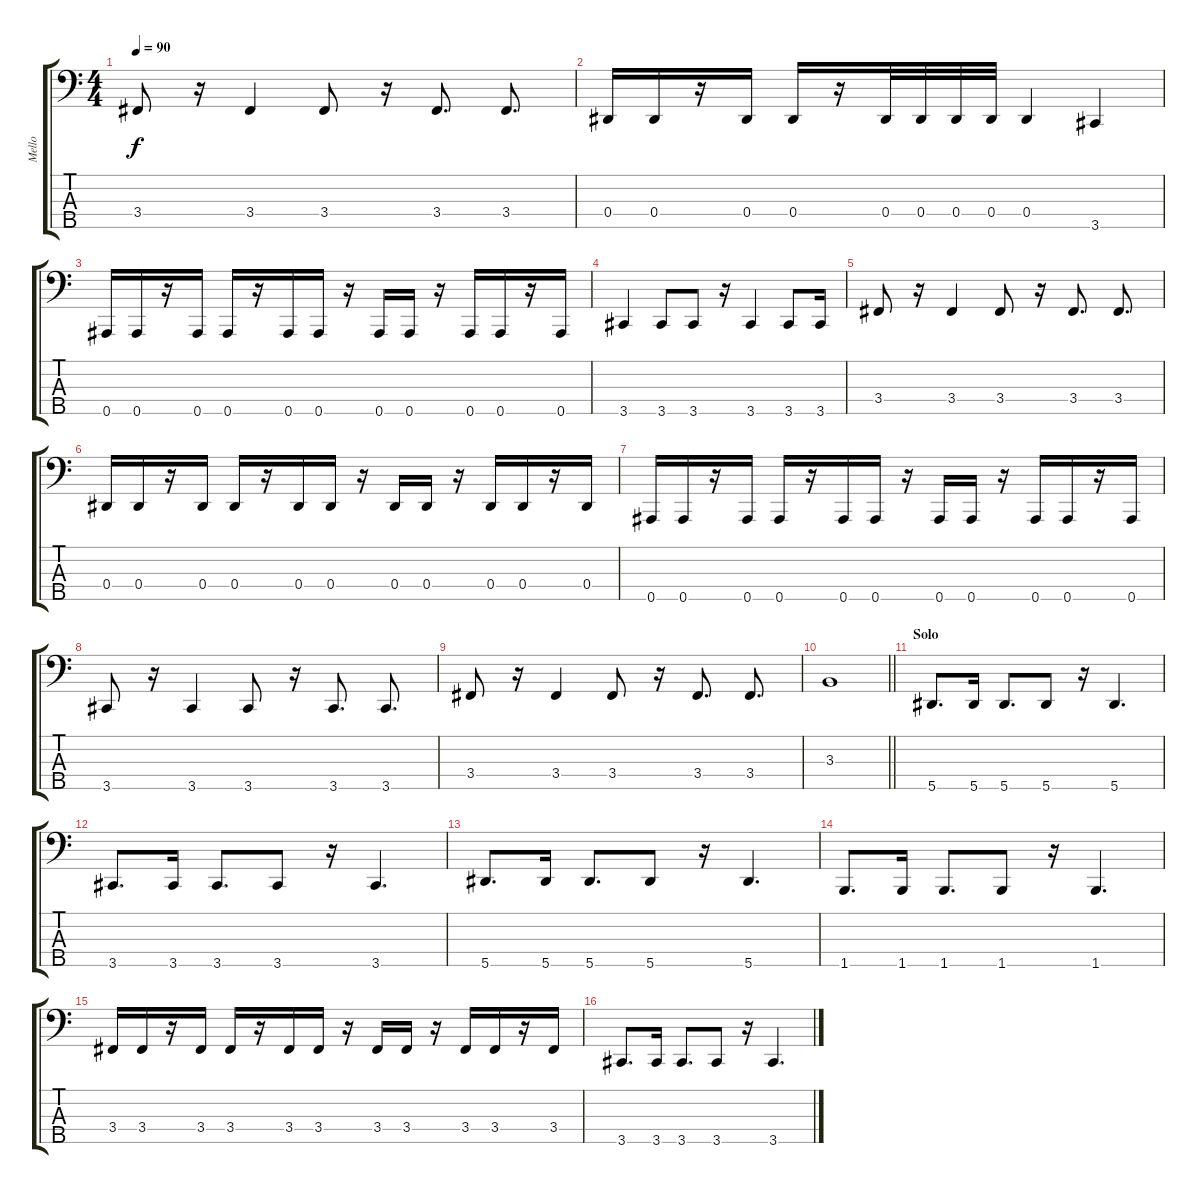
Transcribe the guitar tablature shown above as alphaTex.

\track ("Mello" "Mello") {instrument electricbassfinger}
\staff {score tabs}
\tuning (Gb2 Db2 Ab1 Eb1 Bb0) {hide}
\ts (4 4)
\tempo 90
\clef f4
\ks c
3.4.8{dy f} r.16 3.4.4 3.4.8 r.16 3.4.8{d} 3.4.8{d} |
0.4.16 0.4.16 r.16 0.4.16 0.4.16 r.16 0.4.32 0.4.32 0.4.32 0.4.32 0.4.4 3.5.4 |
0.5.16 0.5.16 r.16 0.5.16 0.5.16 r.16 0.5.16 0.5.16 r.16 0.5.16 0.5.16 r.16 0.5.16 0.5.16 r.16 0.5.16 |
3.5.4 3.5.8 3.5.8 r.16 3.5.4 3.5.8 3.5.16 |
3.4.8 r.16 3.4.4 3.4.8 r.16 3.4.8{d} 3.4.8{d} |
0.4.16 0.4.16 r.16 0.4.16 0.4.16 r.16 0.4.16 0.4.16 r.16 0.4.16 0.4.16 r.16 0.4.16 0.4.16 r.16 0.4.16 |
0.5.16 0.5.16 r.16 0.5.16 0.5.16 r.16 0.5.16 0.5.16 r.16 0.5.16 0.5.16 r.16 0.5.16 0.5.16 r.16 0.5.16 |
3.5.8 r.16 3.5.4 3.5.8 r.16 3.5.8{d} 3.5.8{d} |
3.4.8 r.16 3.4.4 3.4.8 r.16 3.4.8{d} 3.4.8{d} |
\barLineRight lightlight
3.3.1 |
\section ("" "Solo")
5.5.8{d} 5.5.16 5.5.8{d} 5.5.8 r.16 5.5.4{d} |
3.5.8{d} 3.5.16 3.5.8{d} 3.5.8 r.16 3.5.4{d} |
5.5.8{d} 5.5.16 5.5.8{d} 5.5.8 r.16 5.5.4{d} |
1.5.8{d} 1.5.16 1.5.8{d} 1.5.8 r.16 1.5.4{d} |
3.4.16 3.4.16 r.16 3.4.16 3.4.16 r.16 3.4.16 3.4.16 r.16 3.4.16 3.4.16 r.16 3.4.16 3.4.16 r.16 3.4.16 |
3.5.8{d} 3.5.16 3.5.8{d} 3.5.8 r.16 3.5.4{d}
